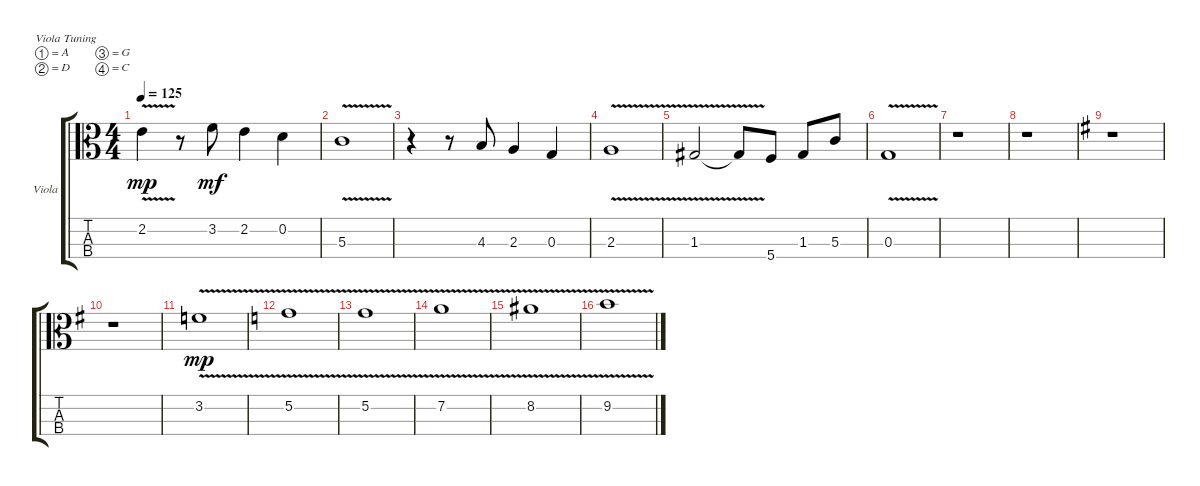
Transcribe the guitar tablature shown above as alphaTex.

\defaultSystemsLayout 4
\bracketExtendMode groupsimilarinstruments
\firstSystemTrackNameOrientation horizontal
\otherSystemsTrackNameOrientation horizontal
\track ("Viola" "Viola") {instrument viola}
\staff {score tabs}
\tuning (A4 D4 G3 C3)
\ts (4 4)
\tempo 125
\clef c3
\scale
0.333333
\ks c
2.2{v t}.4{dy mp} r.8 3.2.8{dy mf} 2.2.4 0.2.4 |
\scale
0.333333 5.3{v}.1 |
\scale
0.333333 r.4 r.8 4.3.8 2.3.4 0.3.4 |
\scale
0.333333 2.3{v}.1 |
\scale
0.333333 1.3{v}.2 1.3{v t}.8 5.4.8 1.3.8 5.3.8 |
\scale
0.333333 0.3{v}.1 |
\scale
0.333333 r.1 |
\scale
0.333333 r.1 |
\scale
0.333333
\ks g
r.1 |
\scale
0.333333 r.1 |
\scale
0.333333 3.2{v}.1{dy mp} |
\scale
0.333333
\ks c
5.2{v}.1 |
\scale
0.333333 5.2{v}.1 |
\scale
0.333333 7.2{v}.1 |
\scale
0.333333 8.2{v}.1 |
\scale
0.333333 9.2{v}.1
